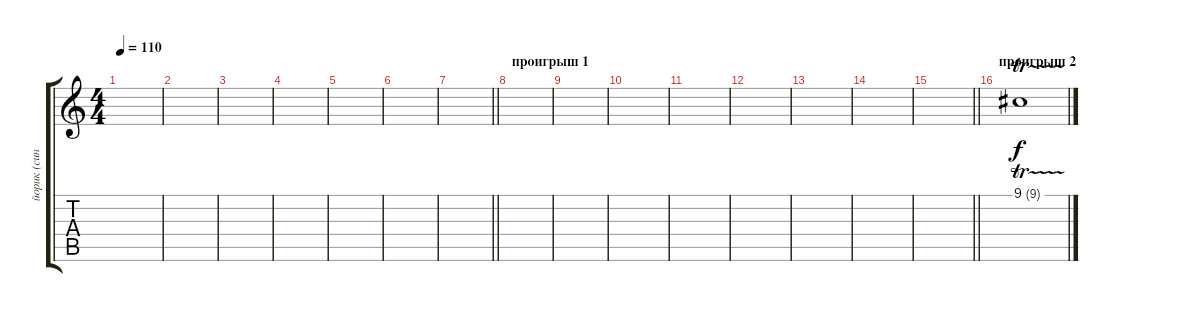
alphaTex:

\track ("йорик (синт)" "йорик (син") {instrument choiraahs}
\staff {score tabs}
\tuning (E4 B3 G3 D3 A2 E2) {hide}
\ts (4 4)
\tempo 110
\clef g2
\ks c
|
|
|
|
|
|
\barLineRight lightlight
|
\section ("" "проигрыш 1")
|
|
|
|
|
|
|
\barLineRight lightlight
|
\section ("" "проигрыш 2")
9.1{tr (9 32)}.1
